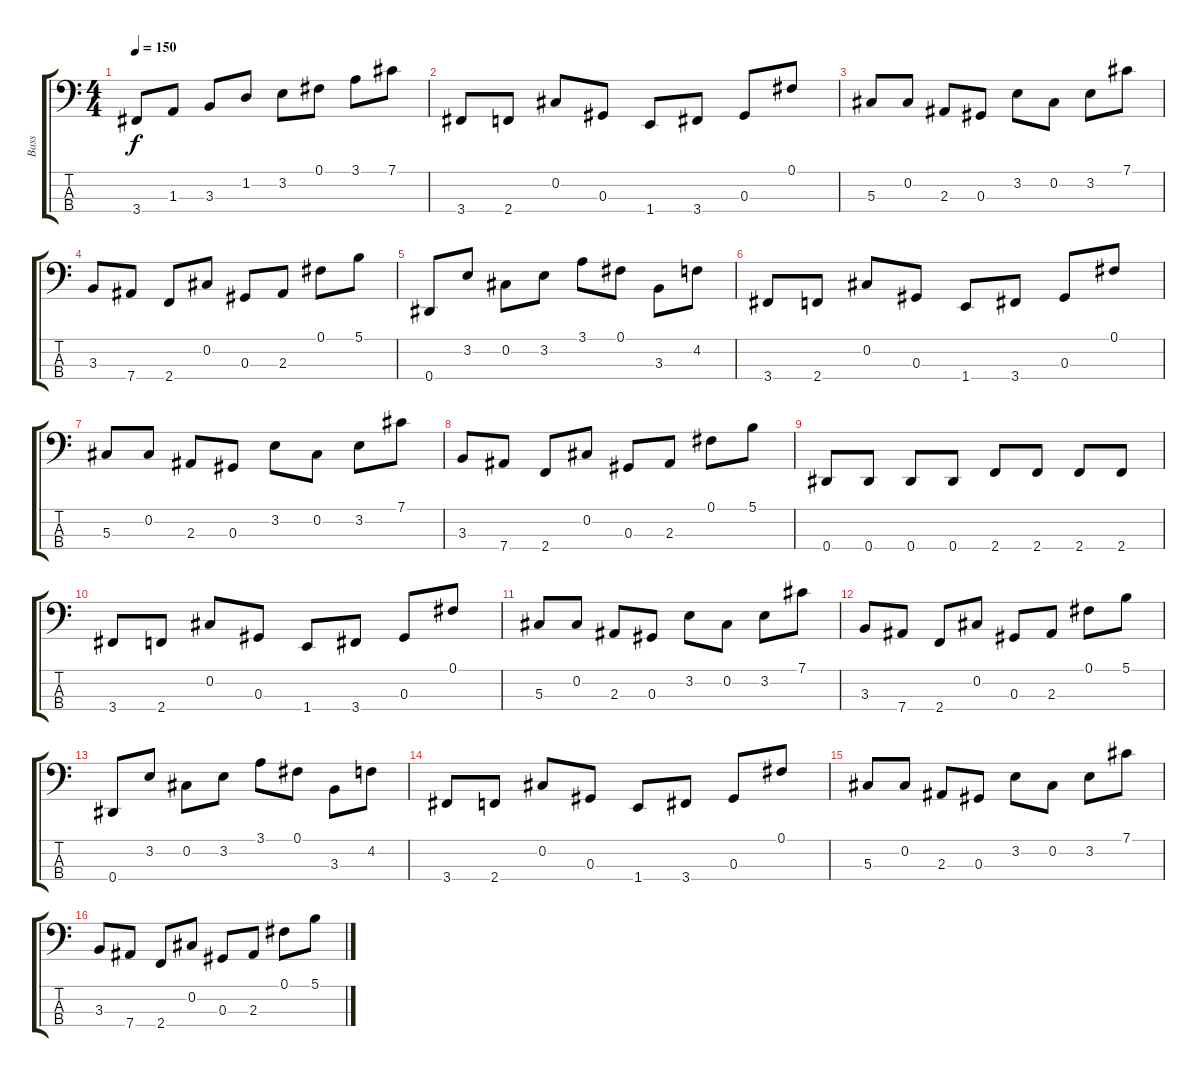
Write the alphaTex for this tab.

\track ("Bass" "Bass") {instrument electricbassfinger}
\staff {score tabs}
\tuning (Gb2 Db2 Ab1 Eb1) {hide}
\ts (4 4)
\tempo 150
\clef f4
\ks c
3.4.8{dy f} 1.3.8 3.3.8 1.2.8 3.2.8 0.1.8 3.1.8 7.1.8 |
3.4.8 2.4.8 0.2.8 0.3.8 1.4.8 3.4.8 0.3.8 0.1.8 |
5.3.8 0.2.8 2.3.8 0.3.8 3.2.8 0.2.8 3.2.8 7.1.8 |
3.3.8 7.4.8 2.4.8 0.2.8 0.3.8 2.3.8 0.1.8 5.1.8 |
0.4.8 3.2.8 0.2.8 3.2.8 3.1.8 0.1.8 3.3.8 4.2.8 |
3.4.8 2.4.8 0.2.8 0.3.8 1.4.8 3.4.8 0.3.8 0.1.8 |
5.3.8 0.2.8 2.3.8 0.3.8 3.2.8 0.2.8 3.2.8 7.1.8 |
3.3.8 7.4.8 2.4.8 0.2.8 0.3.8 2.3.8 0.1.8 5.1.8 |
0.4.8 0.4.8 0.4.8 0.4.8 2.4.8 2.4.8 2.4.8 2.4.8 |
3.4.8 2.4.8 0.2.8 0.3.8 1.4.8 3.4.8 0.3.8 0.1.8 |
5.3.8 0.2.8 2.3.8 0.3.8 3.2.8 0.2.8 3.2.8 7.1.8 |
3.3.8 7.4.8 2.4.8 0.2.8 0.3.8 2.3.8 0.1.8 5.1.8 |
0.4.8 3.2.8 0.2.8 3.2.8 3.1.8 0.1.8 3.3.8 4.2.8 |
3.4.8 2.4.8 0.2.8 0.3.8 1.4.8 3.4.8 0.3.8 0.1.8 |
5.3.8 0.2.8 2.3.8 0.3.8 3.2.8 0.2.8 3.2.8 7.1.8 |
3.3.8 7.4.8 2.4.8 0.2.8 0.3.8 2.3.8 0.1.8 5.1.8
